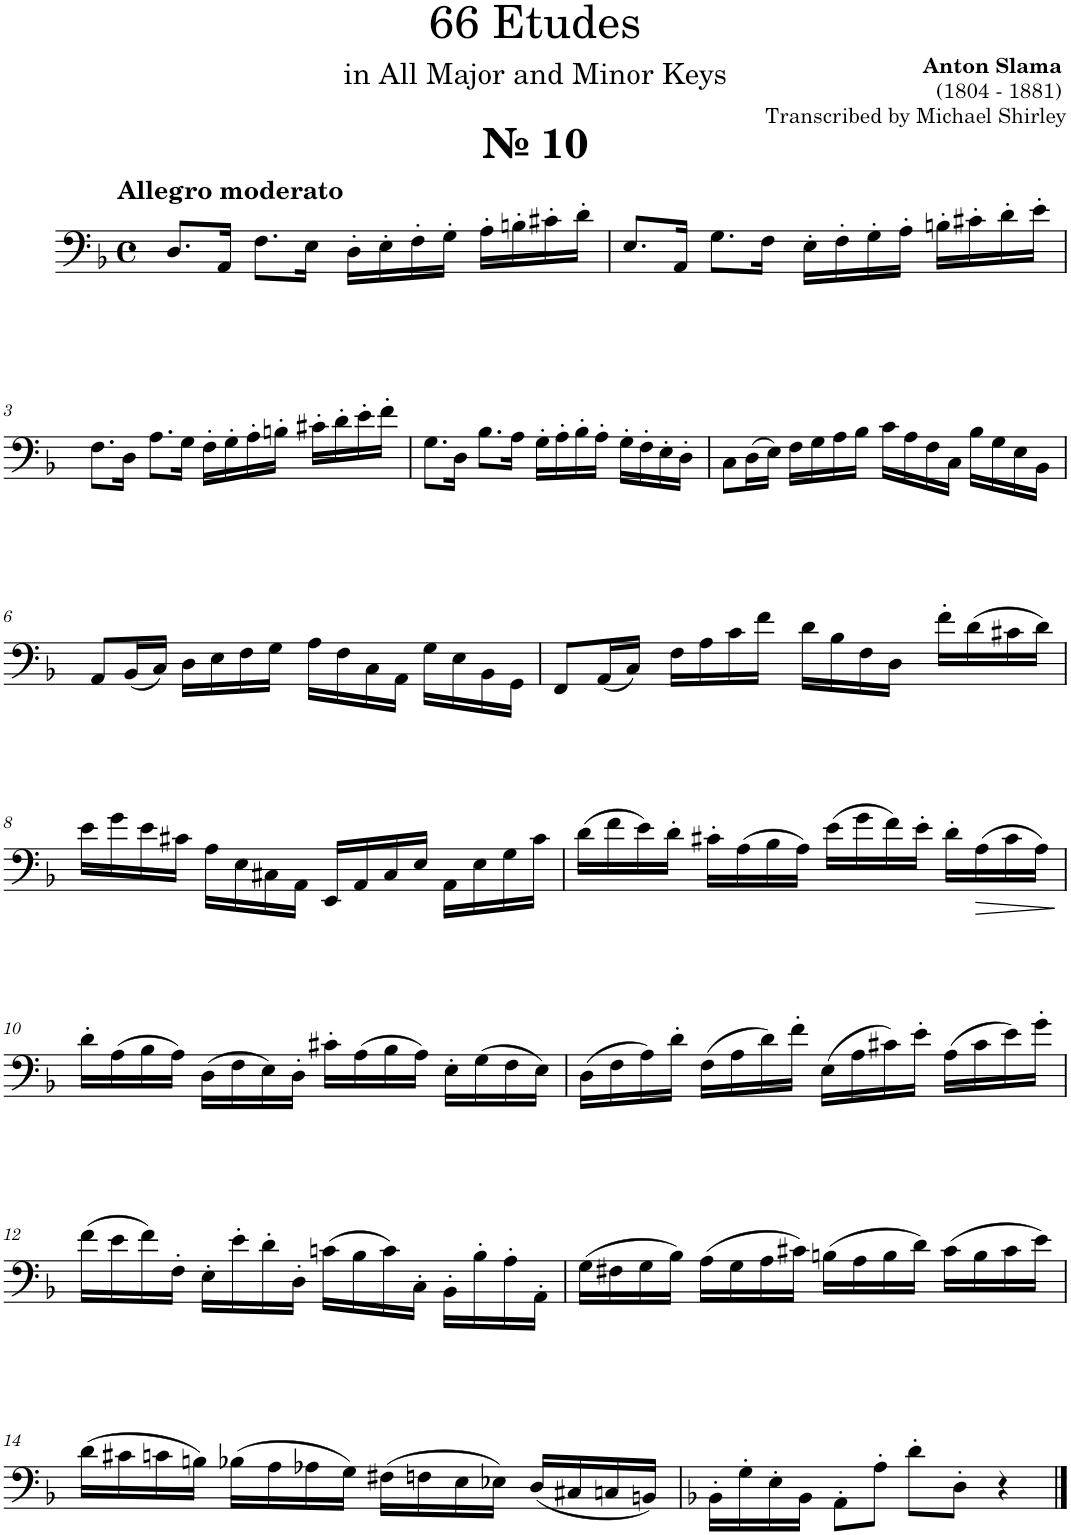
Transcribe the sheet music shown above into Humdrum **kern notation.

**kern	**dynam
*part1	*part1
*staff1	*staff1
*I"Trombone	*
*I'Tbn.	*
*clefF4	*
*k[b-]	*
*M4/4	*
*met(c)	*
=1	=1
!LO:TX:a:B:t=№ 10	!
!LO:TX:a:B:t=Allegro moderato	!
8.D/L	.
16AA/Jk	.
8.F\L	.
16E\Jk	.
16D'\LL	.
16E'\	.
16F'\	.
16G'\JJ	.
16A'\LL	.
16Bn'\	.
16c#X'\	.
16d'\JJ	.
=2	=2
8.E/L	.
16AA/Jk	.
8.G\L	.
16F\Jk	.
16E'\LL	.
16F'\	.
16G'\	.
16A'\JJ	.
16Bn'\LL	.
16c#X'\	.
16d'\	.
16e'\JJ	.
!!LO:LB:g=z
=3	=3
8.F\L	.
16D\Jk	.
8.A\L	.
16G\Jk	.
16F'\LL	.
16G'\	.
16A'\	.
16Bn'\JJ	.
16c#X'\LL	.
16d'\	.
16e'\	.
16f'\JJ	.
=4	=4
8.G\L	.
16D\Jk	.
8.B-\L	.
16A\Jk	.
16G'\LL	.
16A'\	.
16B-'\	.
16A'\JJ	.
16G'\LL	.
16F'\	.
16E'\	.
16D'\JJ	.
=5	=5
8C\L	.
(>16D\L	.
16E\JJ)	.
16F\LL	.
16G\	.
16A\	.
16B-\JJ	.
16c\LL	.
16A\	.
16F\	.
16C\JJ	.
16B-\LL	.
16G\	.
16E\	.
16BB-\JJ	.
!!LO:LB:g=z
=6	=6
8AA/L	.
(<16BB-/L	.
16C/JJ)	.
16D\LL	.
16E\	.
16F\	.
16G\JJ	.
16A\LL	.
16F\	.
16C\	.
16AA\JJ	.
16G\LL	.
16E\	.
16BB-\	.
16GG\JJ	.
=7	=7
8FF/L	.
(<16AA/L	.
16C/JJ)	.
16F\LL	.
16A\	.
16c\	.
16f\JJ	.
16d\LL	.
16B-\	.
16F\	.
16D\JJ	.
16f'\LL	.
(16d\	.
16c#X\	.
16d\JJ)	.
!!LO:LB:g=z
=8	=8
16e\LL	.
16g\	.
16e\	.
16c#X\JJ	.
16A\LL	.
16E\	.
16C#X\	.
16AA\JJ	.
16EE/LL	.
16AA/	.
16C#/	.
16E/JJ	.
16AA\LL	.
16E\	.
16G\	.
16c#\JJ	.
=9	=9
(>16d\LL	.
16f\	.
16e\)	.
16d'\JJ	.
16c#X'\LL	.
(>16A\	.
16B-\	.
16A\JJ)	.
(>16e\LL	.
16g\	.
16f\)	.
16e'\JJ	.
16d'\LL	.
!	!LO:HP:b
(>16A\	>
16c#\	.
16A\JJ)	.
.	]
!!LO:LB:g=z
=10	=10
16d'\LL	.
(>16A\	.
16B-\	.
16A\JJ)	.
(16D\LL	.
16F\	.
16E\)	.
16D'\JJ	.
16c#X'\LL	.
(>16A\	.
16B-\	.
16A\JJ)	.
16E'\LL	.
(>16G\	.
16F\	.
16E\JJ)	.
=11	=11
(>16D\LL	.
16F\	.
16A\)	.
16d'\JJ	.
(>16F\LL	.
16A\	.
16d\)	.
16f'\JJ	.
(>16E\LL	.
16A\	.
16c#X\)	.
16e'\JJ	.
(>16A\LL	.
16c#\	.
16e\)	.
16g'\JJ	.
!!LO:LB:g=z
=12	=12
(>16f\LL	.
16e\	.
16f\)	.
16F'\JJ	.
16E'\LL	.
16e'\	.
16d'\	.
16D'\JJ	.
(>16cn\LL	.
16B-\	.
16c\)	.
16C'\JJ	.
16BB-'\LL	.
16B-'\	.
16A'\	.
16AA'\JJ	.
=13	=13
(>16G\LL	.
16F#X\	.
16G\	.
16B-\JJ)	.
(>16A\LL	.
16G\	.
16A\	.
16c#X\JJ)	.
(>16Bn\LL	.
16A\	.
16B\	.
16d\JJ)	.
(>16c#\LL	.
16B\	.
16c#\	.
16e\JJ)	.
!!LO:LB:g=z
=14	=14
(>16d\LL	.
16c#X\	.
16cn\	.
16Bn\JJ)	.
(>16B-X\LL	.
16A\	.
16A-X\	.
16G\JJ)	.
(>16F#X\LL	.
16Fn\	.
16E\	.
16E-X\JJ)	.
(<16D/LL	.
16C#X/	.
16Cn/	.
16BBn/JJ)	.
=15	=15
16BB-X'\LL	.
16G'\	.
16E'\	.
16BB-\JJ	.
8AA'\L	.
8A'\J	.
8d'\L	.
8D'\J	.
4r	.
==	==
*-	*-
